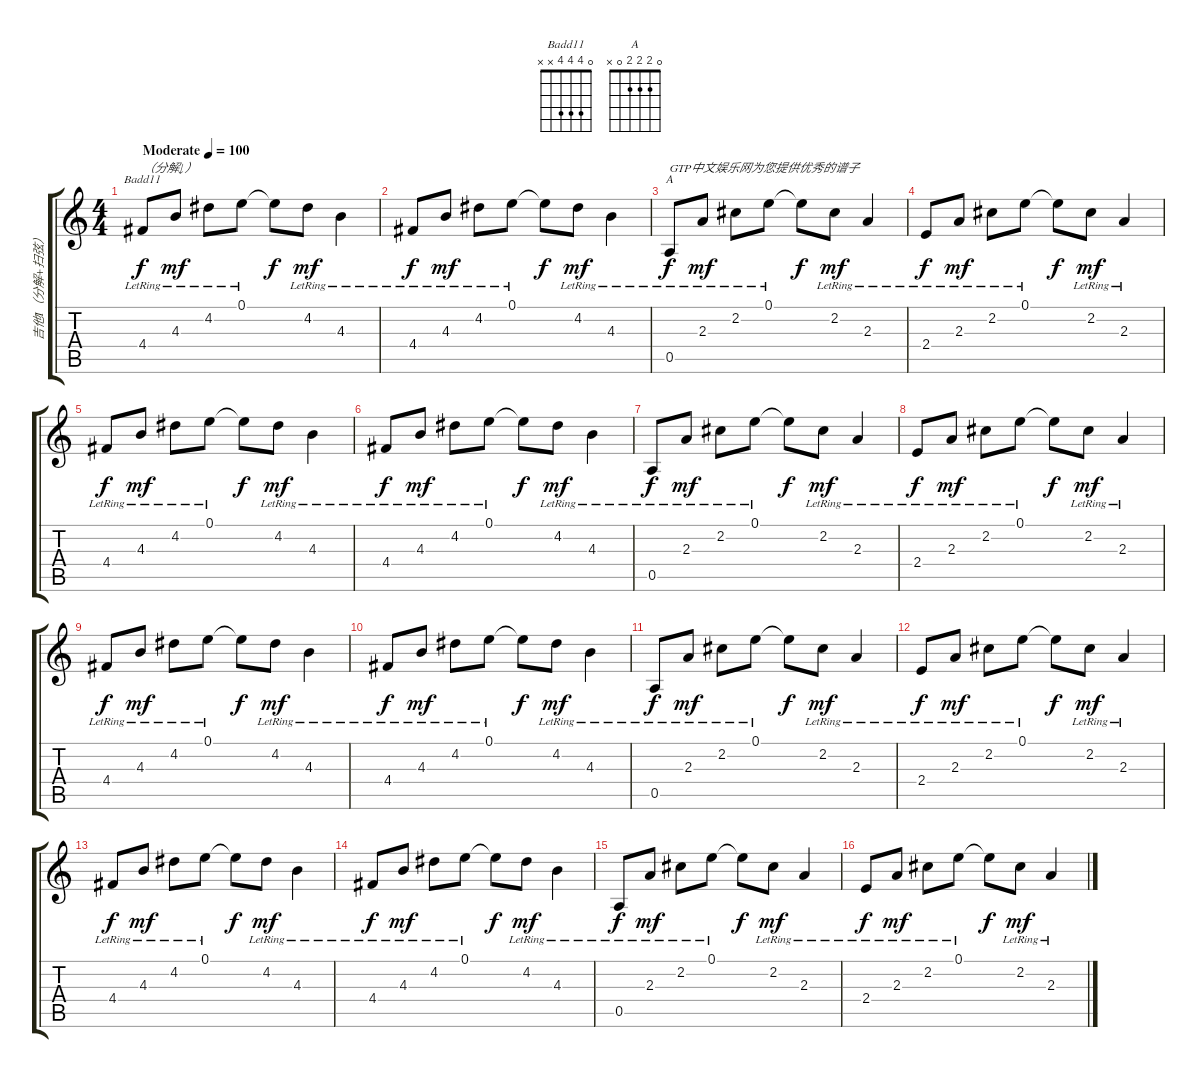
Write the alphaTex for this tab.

\track ("吉他Ⅰ（分解+扫弦）" "吉他Ⅰ（分解+扫弦）") {instrument acousticguitarsteel}
\staff {score tabs}
\tuning (E4 B3 G3 D3 A2 E2) {hide}
\chord ("Badd11" 0 4 4 4 x x)
\chord ("A" 0 2 2 2 0 x)
\ts (4 4)
\tempo (100 "Moderate")
\clef g2
\ks c
4.4{lr}.8{ch "Badd11" txt "（分解↓）" dy f instrument acousticguitarsteel} 4.3{lr}.8{dy mf} 4.2{lr}.8 0.1{lr}.8 0.1{t}.8{dy f} 4.2{lr}.8{dy mf} 4.3{lr}.4 |
4.4{lr}.8{dy f} 4.3{lr}.8{dy mf} 4.2{lr}.8 0.1{lr}.8 0.1{t}.8{dy f} 4.2{lr}.8{dy mf} 4.3{lr}.4 |
0.5{lr}.8{ch "A" txt "GTP中文娱乐网为您提供优秀的谱子" dy f} 2.3{lr}.8{dy mf} 2.2{lr}.8 0.1{lr}.8 0.1{t}.8{dy f} 2.2{lr}.8{dy mf} 2.3{lr}.4 |
2.4{lr}.8{dy f} 2.3{lr}.8{dy mf} 2.2{lr}.8 0.1{lr}.8 0.1{t}.8{dy f} 2.2{lr}.8{dy mf} 2.3{lr}.4 |
4.4{lr}.8{dy f} 4.3{lr}.8{dy mf} 4.2{lr}.8 0.1{lr}.8 0.1{t}.8{dy f} 4.2{lr}.8{dy mf} 4.3{lr}.4 |
4.4{lr}.8{dy f} 4.3{lr}.8{dy mf} 4.2{lr}.8 0.1{lr}.8 0.1{t}.8{dy f} 4.2{lr}.8{dy mf} 4.3{lr}.4 |
0.5{lr}.8{dy f} 2.3{lr}.8{dy mf} 2.2{lr}.8 0.1{lr}.8 0.1{t}.8{dy f} 2.2{lr}.8{dy mf} 2.3{lr}.4 |
2.4{lr}.8{dy f} 2.3{lr}.8{dy mf} 2.2{lr}.8 0.1{lr}.8 0.1{t}.8{dy f} 2.2{lr}.8{dy mf} 2.3{lr}.4 |
4.4{lr}.8{dy f} 4.3{lr}.8{dy mf} 4.2{lr}.8 0.1{lr}.8 0.1{t}.8{dy f} 4.2{lr}.8{dy mf} 4.3{lr}.4 |
4.4{lr}.8{dy f} 4.3{lr}.8{dy mf} 4.2{lr}.8 0.1{lr}.8 0.1{t}.8{dy f} 4.2{lr}.8{dy mf} 4.3{lr}.4 |
0.5{lr}.8{dy f} 2.3{lr}.8{dy mf} 2.2{lr}.8 0.1{lr}.8 0.1{t}.8{dy f} 2.2{lr}.8{dy mf} 2.3{lr}.4 |
2.4{lr}.8{dy f} 2.3{lr}.8{dy mf} 2.2{lr}.8 0.1{lr}.8 0.1{t}.8{dy f} 2.2{lr}.8{dy mf} 2.3{lr}.4 |
4.4{lr}.8{dy f} 4.3{lr}.8{dy mf} 4.2{lr}.8 0.1{lr}.8 0.1{t}.8{dy f} 4.2{lr}.8{dy mf} 4.3{lr}.4 |
4.4{lr}.8{dy f} 4.3{lr}.8{dy mf} 4.2{lr}.8 0.1{lr}.8 0.1{t}.8{dy f} 4.2{lr}.8{dy mf} 4.3{lr}.4 |
0.5{lr}.8{dy f} 2.3{lr}.8{dy mf} 2.2{lr}.8 0.1{lr}.8 0.1{t}.8{dy f} 2.2{lr}.8{dy mf} 2.3{lr}.4 |
2.4{lr}.8{dy f} 2.3{lr}.8{dy mf} 2.2{lr}.8 0.1{lr}.8 0.1{t}.8{dy f} 2.2{lr}.8{dy mf} 2.3{lr}.4
